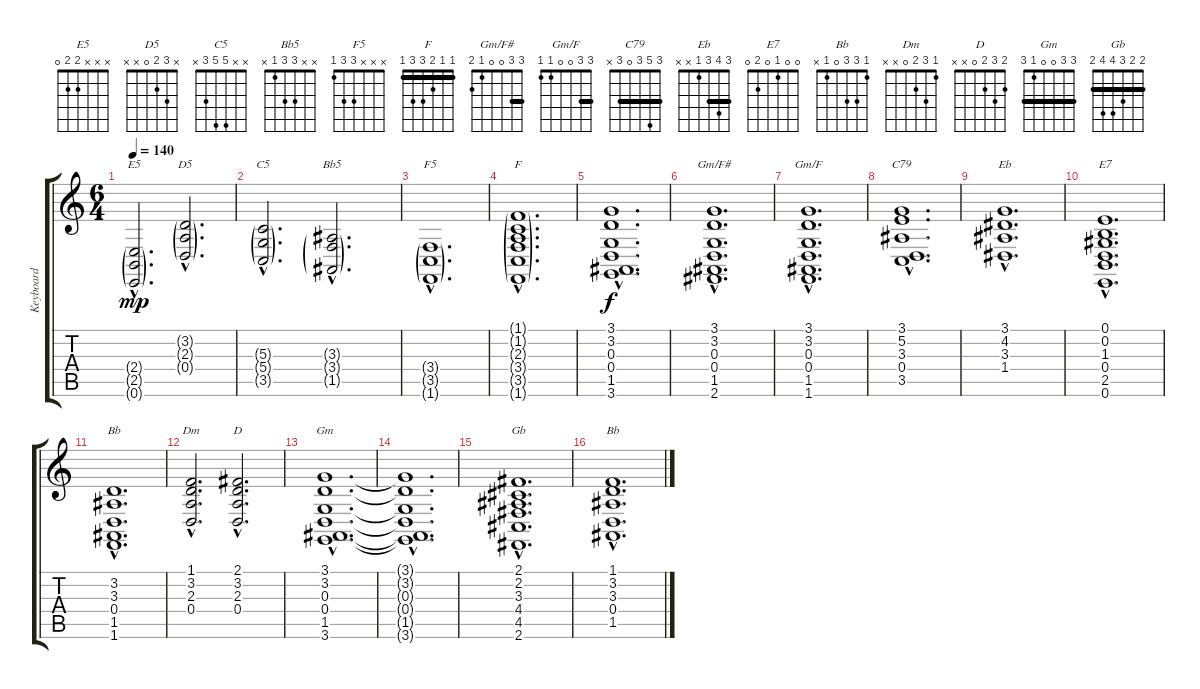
\track ("Keyboard" "Keyboard") {instrument drawbarorgan}
\staff {score tabs}
\tuning (E4 B3 G3 D3 A2 E2) {hide}
\chord ("E5" x x x 2 2 0)
\chord ("D5" x 3 2 0 x x)
\chord ("C5" x x 5 5 3 x)
\chord ("Bb5" x x 3 3 1 x)
\chord ("F5" x x x 3 3 1)
\chord ("F" 1 1 2 3 3 1) {barre 1}
\chord ("Gm/F#" 3 3 0 0 1 2) {barre 3}
\chord ("Gm/F" 3 3 0 0 1 1) {barre 3}
\chord ("C79" 3 5 3 0 3 x) {barre 3}
\chord ("Eb" 3 4 3 1 x x) {barre 3}
\chord ("E7" 0 0 1 0 2 0)
\chord ("Bb" x 3 3 0 1 1) {barre 3}
\chord ("Dm" 1 3 2 0 x x)
\chord ("D" 2 3 2 0 x x)
\chord ("Gm" 3 3 0 0 1 3) {barre 3}
\chord ("Gb" 2 2 3 4 4 2) {barre 2}
\chord ("Bb" 1 3 3 0 1 x)
\ts (6 4)
\tempo 140
\clef g2
\ks c
(2.4{g hac} 2.5{g hac} 0.6{g hac}).2{d ch "E5" dy mp} (3.2{g hac} 2.3{g hac} 0.4{g hac}).2{d ch "D5"} |
(5.3{g hac} 5.4{g hac} 3.5{g hac}).2{d ch "C5"} (3.3{g hac} 3.4{g hac} 1.5{g hac}).2{d ch "Bb5"} |
(3.4{g hac} 3.5{g hac} 1.6{g hac}).1{d ch "F5"} |
(1.1{g hac} 1.2{g hac} 2.3{g hac} 3.4{g hac} 3.5{g hac} 1.6{g hac}).1{d ch "F"} |
(3.1{hac} 3.2{hac} 0.3{hac} 0.4{hac} 1.5{hac} 3.6{hac}).1{d dy f} |
(3.1{hac} 3.2{hac} 0.3{hac} 0.4{hac} 1.5{hac} 2.6{hac}).1{d ch "Gm/F#"} |
(3.1{hac} 3.2{hac} 0.3{hac} 0.4{hac} 1.5{hac} 1.6{hac}).1{d ch "Gm/F"} |
(3.1{hac} 5.2{hac} 3.3{hac} 0.4{hac} 3.5{hac}).1{d ch "C79"} |
(3.1{hac} 4.2{hac} 3.3{hac} 1.4{hac}).1{d ch "Eb"} |
(0.1{hac} 0.2{hac} 1.3{hac} 0.4{hac} 2.5{hac} 0.6{hac}).1{d ch "E7"} |
(3.2{hac} 3.3{hac} 0.4{hac} 1.5{hac} 1.6{hac}).1{d ch "Bb"} |
(1.1{hac} 3.2{hac} 2.3{hac} 0.4{hac}).2{d ch "Dm"} (2.1{hac} 3.2{hac} 2.3{hac} 0.4{hac}).2{d ch "D"} |
(3.1{hac} 3.2{hac} 0.3{hac} 0.4{hac} 1.5{hac} 3.6{hac}).1{d ch "Gm"} |
(3.1{hac t} 3.2{hac t} 0.3{hac t} 0.4{hac t} 1.5{hac t} 3.6{hac t}).1{d} |
(2.1{hac} 2.2{hac} 3.3{hac} 4.4{hac} 4.5{hac} 2.6{hac}).1{d ch "Gb"} |
(1.1{hac} 3.2{hac} 3.3{hac} 0.4{hac} 1.5{hac}).1{d ch "Bb"}
